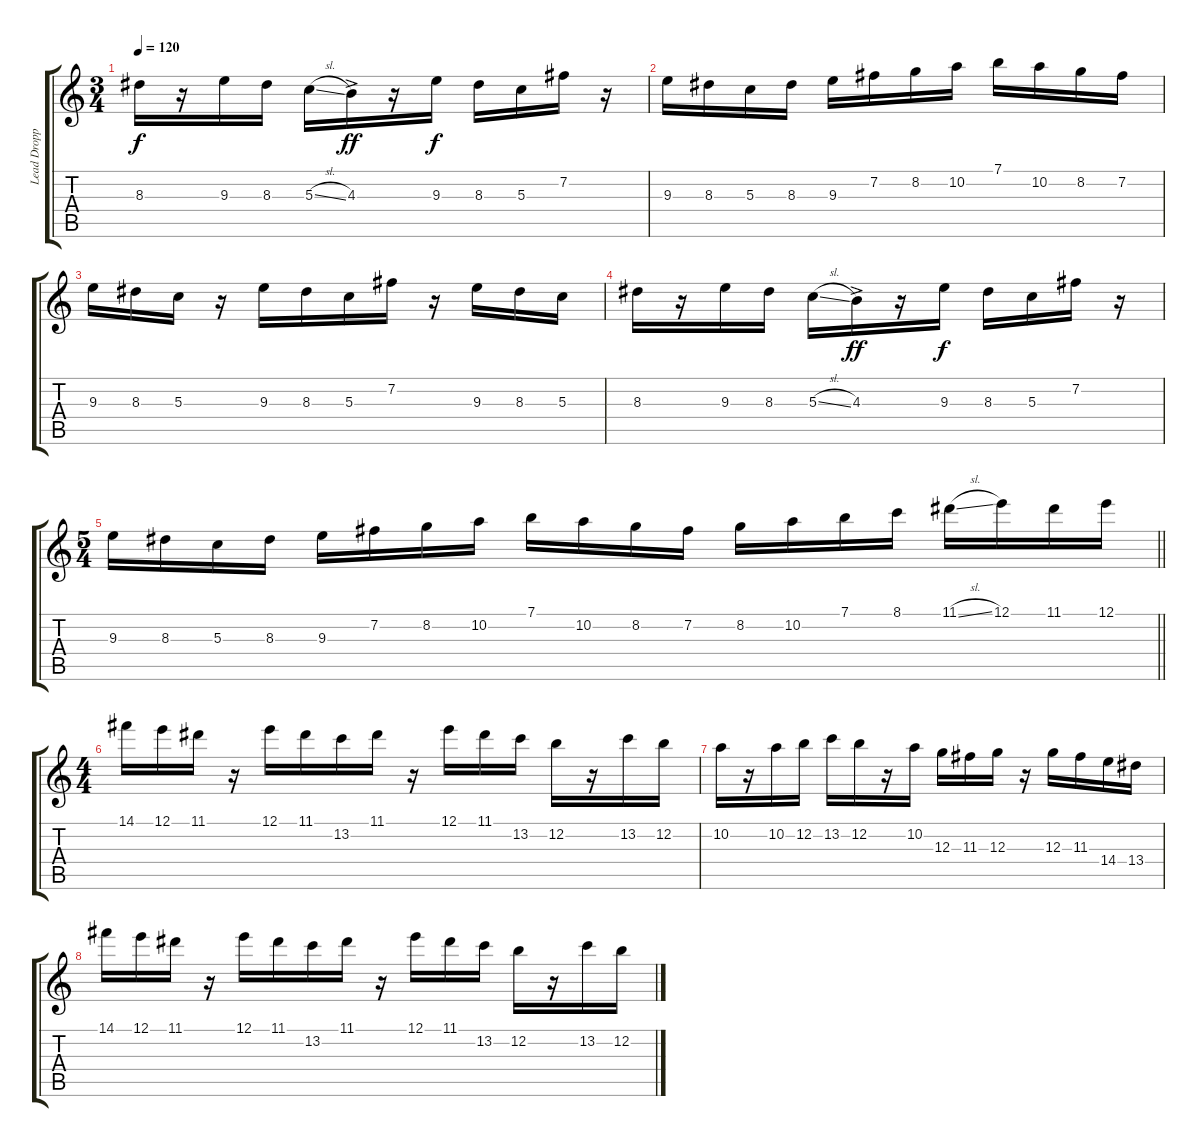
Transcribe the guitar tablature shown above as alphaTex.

\track ("Lead Dropped D " "Lead Dropp") {instrument distortionguitar}
\staff {score tabs}
\tuning (E4 B3 G3 D3 A2 D2) {hide}
\ts (3 4)
\tempo 120
\clef g2
\ks c
8.3.16{dy f} r.16 9.3.16 8.3.16 5.3{sl}.16 4.3{ac}.16{dy ff} r.16 9.3.16{dy f} 8.3.16 5.3.16 7.2.16 r.16 |
9.3.16 8.3.16 5.3.16 8.3.16 9.3.16 7.2.16 8.2.16 10.2.16 7.1.16 10.2.16 8.2.16 7.2.16 |
9.3.16 8.3.16 5.3.16 r.16 9.3.16 8.3.16 5.3.16 7.2.16 r.16 9.3.16 8.3.16 5.3.16 |
8.3.16 r.16 9.3.16 8.3.16 5.3{sl}.16 4.3{ac}.16{dy ff} r.16 9.3.16{dy f} 8.3.16 5.3.16 7.2.16 r.16 |
\ts (5 4)
\barLineRight lightlight
9.3.16 8.3.16 5.3.16 8.3.16 9.3.16 7.2.16 8.2.16 10.2.16 7.1.16 10.2.16 8.2.16 7.2.16 8.2.16 10.2.16 7.1.16 8.1.16 11.1{sl}.16 12.1.16 11.1.16 12.1.16 |
\ts (4 4)
\section ("" "")
14.1.16 12.1.16 11.1.16 r.16 12.1.16 11.1.16 13.2.16 11.1.16 r.16 12.1.16 11.1.16 13.2.16 12.2.16 r.16 13.2.16 12.2.16 |
10.2.16 r.16 10.2.16 12.2.16 13.2.16 12.2.16 r.16 10.2.16 12.3.16 11.3.16 12.3.16 r.16 12.3.16 11.3.16 14.4.16 13.4.16 |
14.1.16 12.1.16 11.1.16 r.16 12.1.16 11.1.16 13.2.16 11.1.16 r.16 12.1.16 11.1.16 13.2.16 12.2.16 r.16 13.2.16 12.2.16
